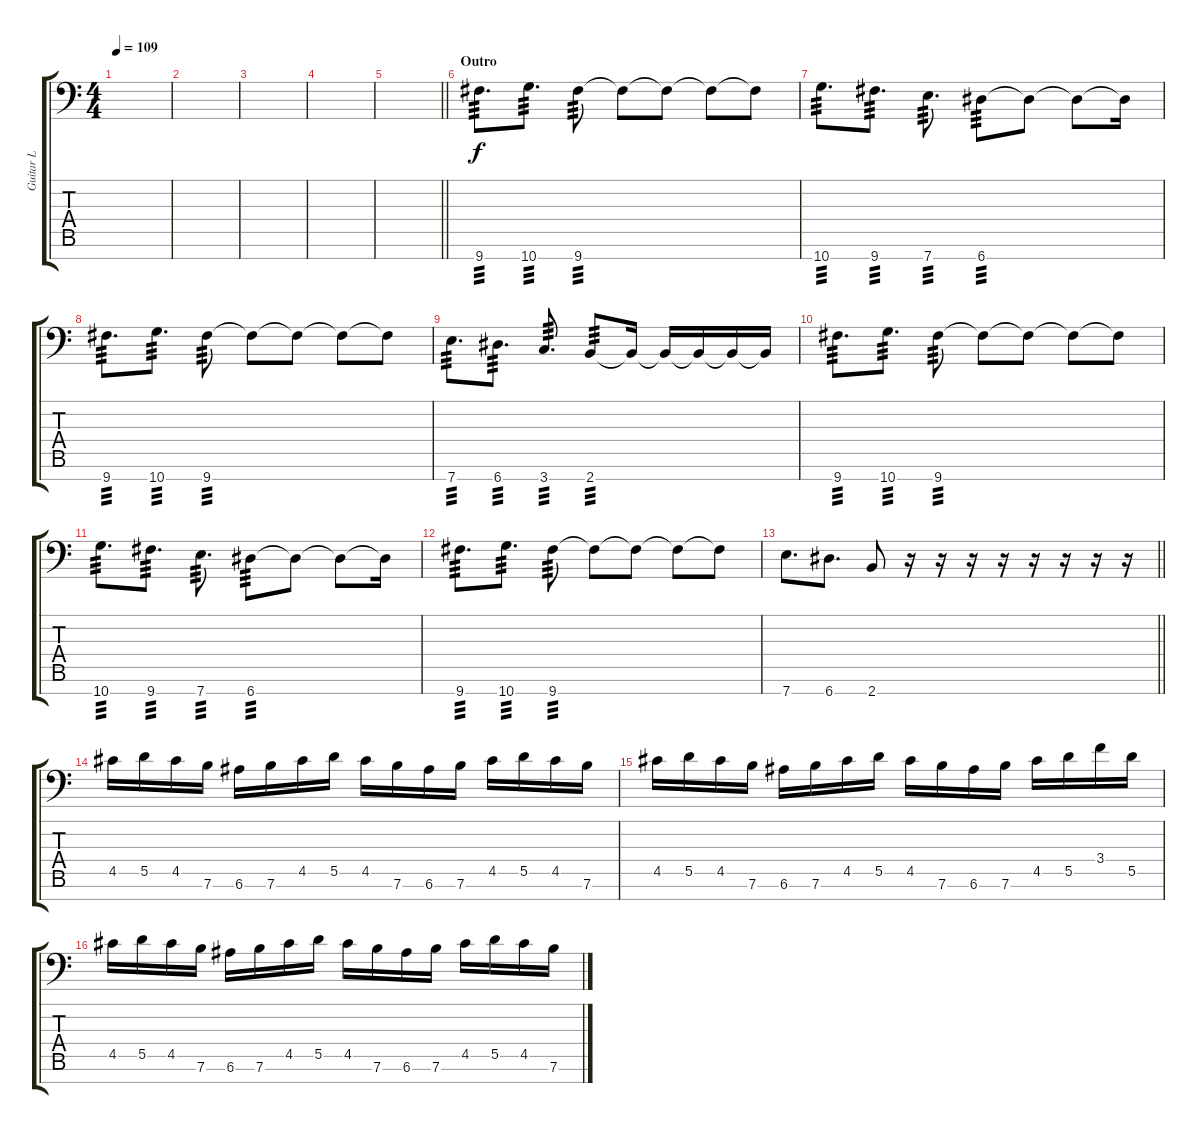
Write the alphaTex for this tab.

\track ("Guitar L" "Guitar L") {instrument distortionguitar}
\staff {score tabs}
\tuning (E4 B3 G3 D3 A2 E2 A1) {hide}
\ts (4 4)
\tempo 109
\clef f4
\ks c
|
|
|
|
\barLineRight lightlight
|
\section ("" "Outro")
9.7.8{d tp 3} 10.7.8{d tp 3} 9.7.8{tp 3} 9.7{t}.8 9.7{t}.8 9.7{t}.8 9.7{t}.8 |
10.7.8{d tp 3} 9.7.8{d tp 3} 7.7.8{d tp 3} 6.7.8{tp 3} 6.7{t}.8 6.7{t}.8 6.7{t}.16 |
9.7.8{d tp 3} 10.7.8{d tp 3} 9.7.8{tp 3} 9.7{t}.8 9.7{t}.8 9.7{t}.8 9.7{t}.8 |
7.7.8{d tp 3} 6.7.8{d tp 3} 3.7.8{d tp 3} 2.7.8{tp 3} 2.7{t}.16 2.7{t}.16 2.7{t}.16 2.7{t}.16 2.7{t}.16 |
9.7.8{d tp 3} 10.7.8{d tp 3} 9.7.8{tp 3} 9.7{t}.8 9.7{t}.8 9.7{t}.8 9.7{t}.8 |
10.7.8{d tp 3} 9.7.8{d tp 3} 7.7.8{d tp 3} 6.7.8{tp 3} 6.7{t}.8 6.7{t}.8 6.7{t}.16 |
9.7.8{d tp 3} 10.7.8{d tp 3} 9.7.8{tp 3} 9.7{t}.8 9.7{t}.8 9.7{t}.8 9.7{t}.8 |
\barLineRight lightlight
7.7.8{d} 6.7.8{d} 2.7.8 r.16 r.16 r.16 r.16 r.16 r.16 r.16 r.16 |
4.5.16 5.5.16 4.5.16 7.6.16 6.6.16 7.6.16 4.5.16 5.5.16 4.5.16 7.6.16 6.6.16 7.6.16 4.5.16 5.5.16 4.5.16 7.6.16 |
4.5.16 5.5.16 4.5.16 7.6.16 6.6.16 7.6.16 4.5.16 5.5.16 4.5.16 7.6.16 6.6.16 7.6.16 4.5.16 5.5.16 3.4.16 5.5.16 |
4.5.16 5.5.16 4.5.16 7.6.16 6.6.16 7.6.16 4.5.16 5.5.16 4.5.16 7.6.16 6.6.16 7.6.16 4.5.16 5.5.16 4.5.16 7.6.16
